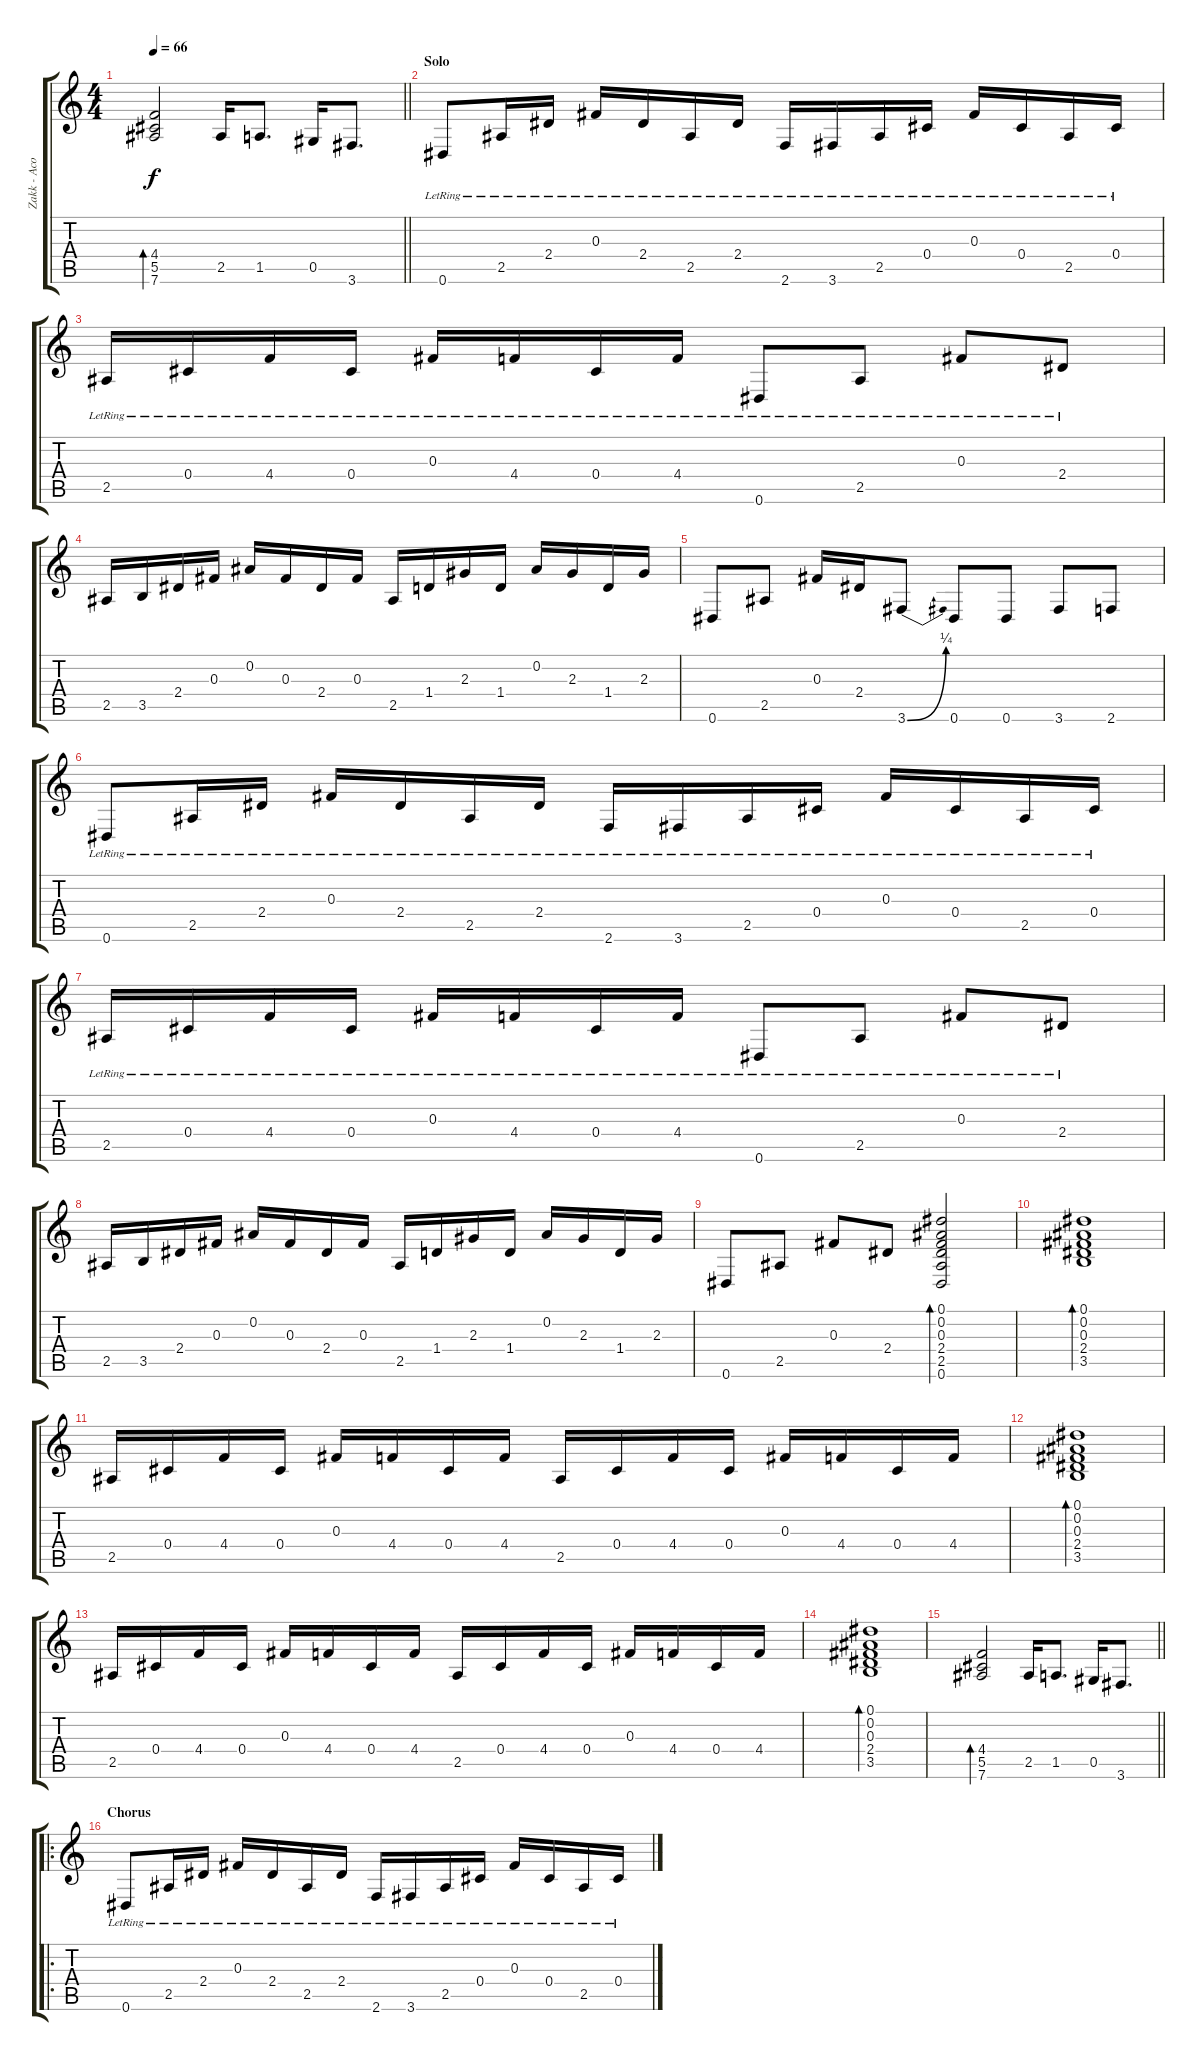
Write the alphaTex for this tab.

\track ("Zakk - Acoustic" "Zakk - Aco") {instrument acousticguitarsteel}
\staff {score tabs}
\tuning (Eb4 Bb3 Gb3 Db3 Ab2 Eb2) {hide}
\ts (4 4)
\tempo 66
\clef g2
\barLineRight lightlight
\ks c
(4.4 5.5 7.6).2{bd 60 dy f} 2.5.16 1.5.8{d} 0.5.16 3.6.8{d} |
\section ("" "Solo")
0.6{lr}.8 2.5{lr}.16 2.4{lr}.16 0.3{lr}.16 2.4{lr}.16 2.5{lr}.16 2.4{lr}.16 2.6{lr}.16 3.6{lr}.16 2.5{lr}.16 0.4{lr}.16 0.3{lr}.16 0.4{lr}.16 2.5{lr}.16 0.4{lr}.16 |
2.5{lr}.16 0.4{lr}.16 4.4{lr}.16 0.4{lr}.16 0.3{lr}.16 4.4{lr}.16 0.4{lr}.16 4.4{lr}.16 0.6{lr}.8 2.5{lr}.8 0.3{lr}.8 2.4{lr}.8 |
2.5.16 3.5.16 2.4.16 0.3.16 0.2.16 0.3.16 2.4.16 0.3.16 2.5.16 1.4.16 2.3.16 1.4.16 0.2.16 2.3.16 1.4.16 2.3.16 |
0.6.8 2.5.8 0.3.16 2.4.16 3.6{be (bend 0 0 60 1)}.8 0.6.8 0.6.8 3.6.8 2.6.8 |
0.6{lr}.8 2.5{lr}.16 2.4{lr}.16 0.3{lr}.16 2.4{lr}.16 2.5{lr}.16 2.4{lr}.16 2.6{lr}.16 3.6{lr}.16 2.5{lr}.16 0.4{lr}.16 0.3{lr}.16 0.4{lr}.16 2.5{lr}.16 0.4{lr}.16 |
2.5{lr}.16 0.4{lr}.16 4.4{lr}.16 0.4{lr}.16 0.3{lr}.16 4.4{lr}.16 0.4{lr}.16 4.4{lr}.16 0.6{lr}.8 2.5{lr}.8 0.3{lr}.8 2.4{lr}.8 |
2.5.16 3.5.16 2.4.16 0.3.16 0.2.16 0.3.16 2.4.16 0.3.16 2.5.16 1.4.16 2.3.16 1.4.16 0.2.16 2.3.16 1.4.16 2.3.16 |
0.6.8 2.5.8 0.3.8 2.4.8 (0.1 0.2 0.3 2.4 2.5 0.6).2{bd 60} |
(0.1 0.2 0.3 2.4 3.5).1{bd 60} |
2.5.16 0.4.16 4.4.16 0.4.16 0.3.16 4.4.16 0.4.16 4.4.16 2.5.16 0.4.16 4.4.16 0.4.16 0.3.16 4.4.16 0.4.16 4.4.16 |
(0.1 0.2 0.3 2.4 3.5).1{bd 60} |
2.5.16 0.4.16 4.4.16 0.4.16 0.3.16 4.4.16 0.4.16 4.4.16 2.5.16 0.4.16 4.4.16 0.4.16 0.3.16 4.4.16 0.4.16 4.4.16 |
(0.1 0.2 0.3 2.4 3.5).1{bd 60} |
\barLineRight lightlight
(4.4 5.5 7.6).2{bd 60} 2.5.16 1.5.8{d} 0.5.16 3.6.8{d} |
\ro
\section ("" "Chorus")
0.6{lr}.8 2.5{lr}.16 2.4{lr}.16 0.3{lr}.16 2.4{lr}.16 2.5{lr}.16 2.4{lr}.16 2.6{lr}.16 3.6{lr}.16 2.5{lr}.16 0.4{lr}.16 0.3{lr}.16 0.4{lr}.16 2.5{lr}.16 0.4{lr}.16
